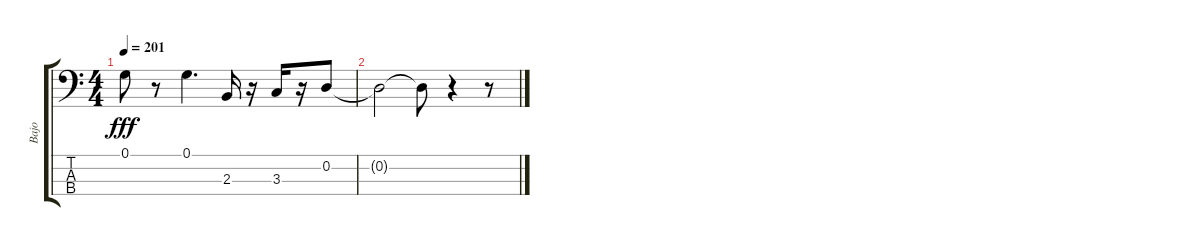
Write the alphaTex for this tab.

\track ("Bajo" "Bajo") {instrument electricbassfinger}
\staff {score tabs}
\tuning (G2 D2 A1 E1) {hide}
\ts (4 4)
\tempo 201
\clef f4
\ks c
0.1.8{dy fff volume 3} r.8 0.1.4{d volume 2} 2.3.16{volume 2} r.16 3.3.16{volume 2} r.16 0.2.8{volume 2} |
0.2{t}.2 0.2{t}.8 r.4 r.8
